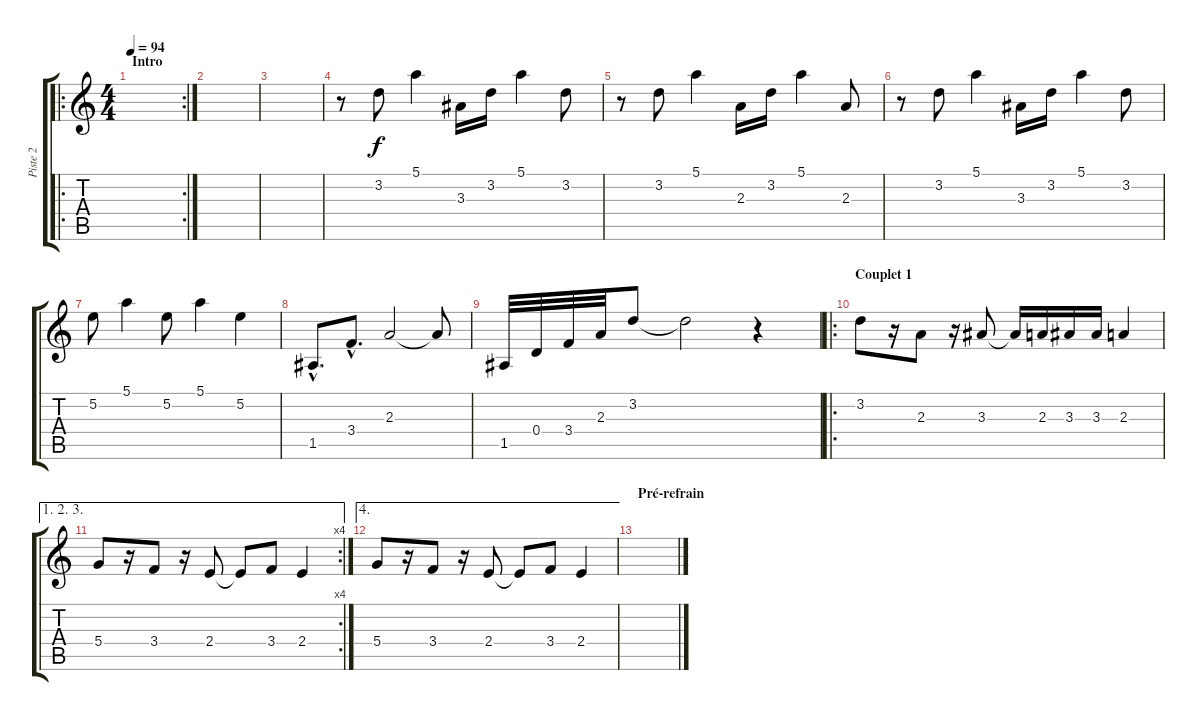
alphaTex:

\track ("Piste 2" "Piste 2") {instrument electricguitarjazz}
\staff {score tabs}
\tuning (E4 B3 G3 D3 A2 E2) {hide}
\ro
\rc 2
\ts (4 4)
\section ("" "Intro")
\tempo 94
\clef g2
\ks c
|
|
|
r.8 3.2.8 5.1.4 3.3.16 3.2.16 5.1.4 3.2.8 |
r.8 3.2.8 5.1.4 2.3.16 3.2.16 5.1.4 2.3.8 |
r.8 3.2.8 5.1.4 3.3.16 3.2.16 5.1.4 3.2.8 |
5.2.8 5.1.4 5.2.8 5.1.4 5.2.4 |
1.5{hac}.8{d} 3.4{hac}.8{d} 2.3.2 2.3{t}.8 |
1.5.32{instrument electricguitarclean} 0.4.32 3.4.32 2.3.32 3.2.8 3.2{t}.2 r.4 |
\ro
\section ("" "Couplet 1")
3.2.8 r.16 2.3.8 r.16 3.3.8 3.3{t}.16 2.3.16 3.3.16 3.3.16 2.3.4 |
\ae (1 2 3)
\rc 4
5.4.8 r.16 3.4.8 r.16 2.4.8 2.4{t}.8 3.4.8 2.4.4 |
\ae 4
5.4.8 r.16 3.4.8 r.16 2.4.8 2.4{t}.8 3.4.8 2.4.4 |
\section ("" "Pré-refrain")
